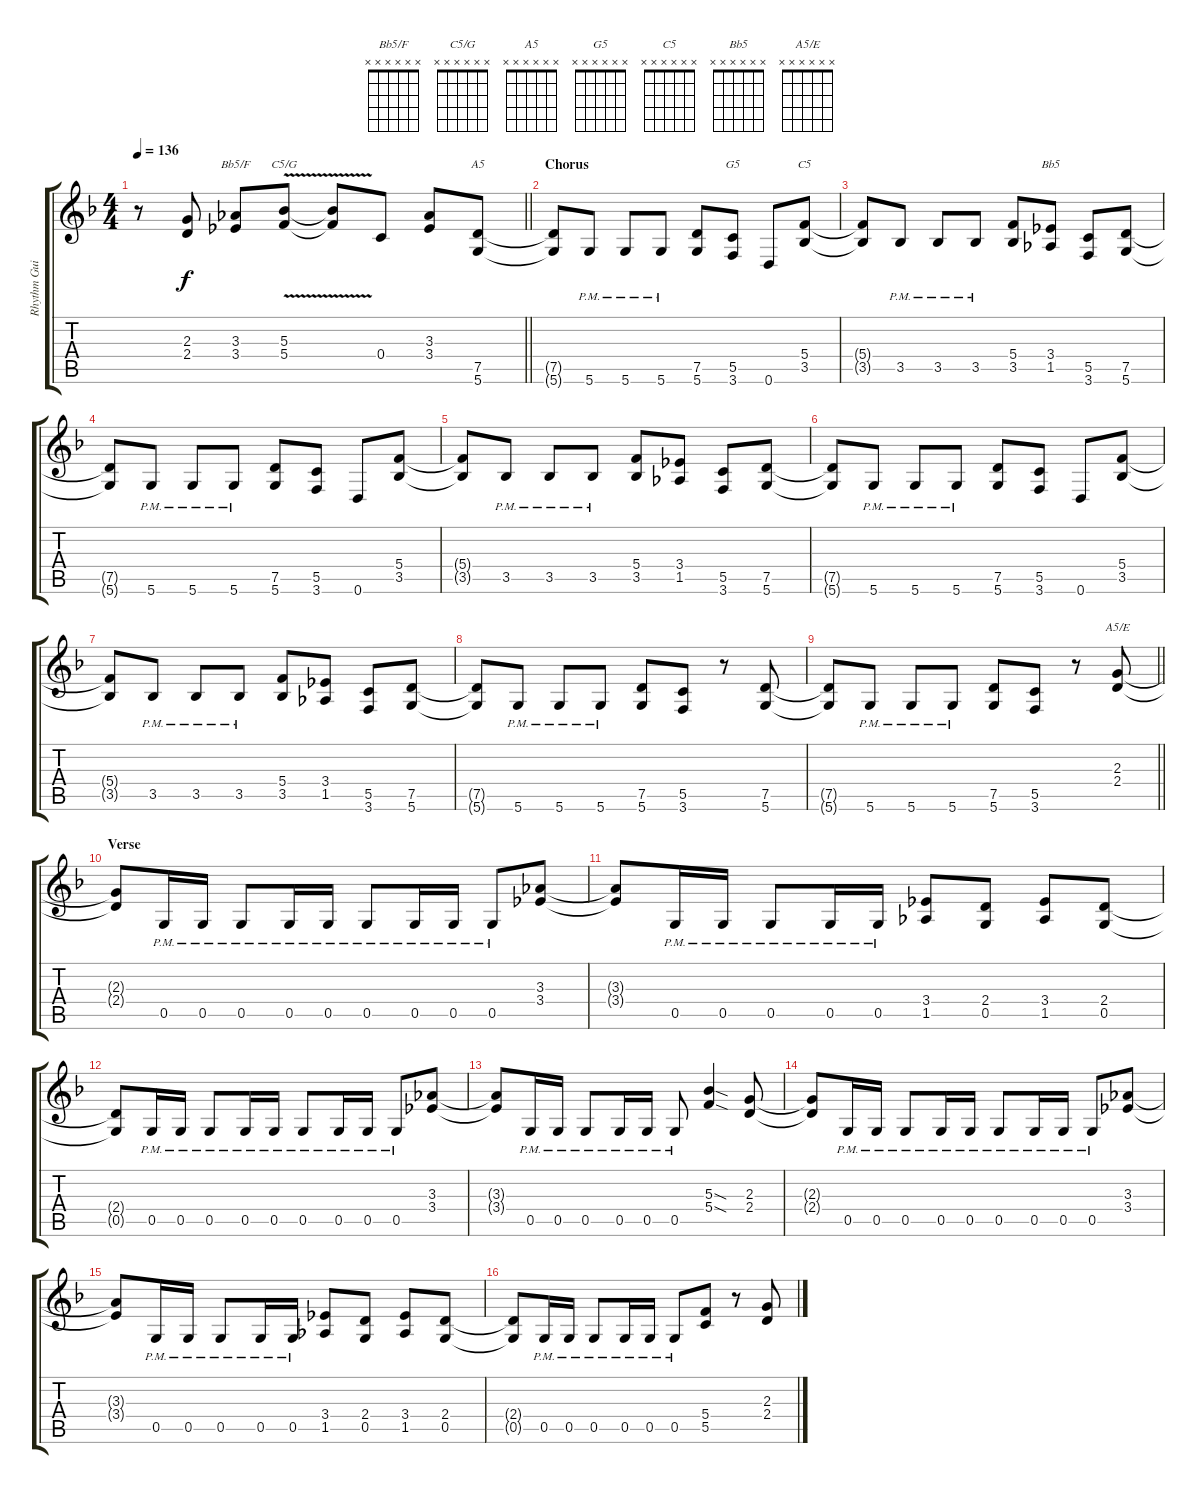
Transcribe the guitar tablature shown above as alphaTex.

\track ("Rhythm Guitar 1" "Rhythm Gui") {instrument distortionguitar}
\staff {score tabs}
\tuning (D4 A3 F3 C3 G2 D2) {hide}
\chord ("Bb5/F" x x x x x x)
\chord ("C5/G" x x x x x x)
\chord ("A5" x x x x x x)
\chord ("G5" x x x x x x)
\chord ("C5" x x x x x x)
\chord ("Bb5" x x x x x x)
\chord ("A5/E" x x x x x x)
\ts (4 4)
\tempo 136
\clef g2
\barLineRight lightlight
\ks dminor
r.8{dy f} (2.3 2.4).8 (3.3 3.4).8{ch "Bb5/F"} (5.3{v} 5.4{v}).8{ch "C5/G"} (5.3{v t} 5.4{v t}).8 0.4.8 (3.3 3.4).8 (7.5 5.6).8{ch "A5"} |
\section ("" "Chorus")
(7.5{t} 5.6{t}).8 5.6{pm}.8 5.6{pm}.8 5.6{pm}.8 (7.5 5.6).8 (5.5 3.6).8{ch "G5"} 0.6.8 (5.4 3.5).8{ch "C5"} |
(5.4{t} 3.5{t}).8 3.5{pm}.8 3.5{pm}.8 3.5{pm}.8 (5.4 3.5).8 (3.4 1.5).8{ch "Bb5"} (5.5 3.6).8 (7.5 5.6).8 |
(7.5{t} 5.6{t}).8 5.6{pm}.8 5.6{pm}.8 5.6{pm}.8 (7.5 5.6).8 (5.5 3.6).8 0.6.8 (5.4 3.5).8 |
(5.4{t} 3.5{t}).8 3.5{pm}.8 3.5{pm}.8 3.5{pm}.8 (5.4 3.5).8 (3.4 1.5).8 (5.5 3.6).8 (7.5 5.6).8 |
(7.5{t} 5.6{t}).8 5.6{pm}.8 5.6{pm}.8 5.6{pm}.8 (7.5 5.6).8 (5.5 3.6).8 0.6.8 (5.4 3.5).8 |
(5.4{t} 3.5{t}).8 3.5{pm}.8 3.5{pm}.8 3.5{pm}.8 (5.4 3.5).8 (3.4 1.5).8 (5.5 3.6).8 (7.5 5.6).8 |
(7.5{t} 5.6{t}).8 5.6{pm}.8 5.6{pm}.8 5.6{pm}.8 (7.5 5.6).8 (5.5 3.6).8 r.8 (7.5 5.6).8 |
\barLineRight lightlight
(7.5{t} 5.6{t}).8 5.6{pm}.8 5.6{pm}.8 5.6{pm}.8 (7.5 5.6).8 (5.5 3.6).8 r.8 (2.3 2.4).8{ch "A5/E"} |
\section ("" "Verse")
(2.3{t} 2.4{t}).8 0.5{pm}.16 0.5{pm}.16 0.5{pm}.8 0.5{pm}.16 0.5{pm}.16 0.5{pm}.8 0.5{pm}.16 0.5{pm}.16 0.5{pm}.8 (3.3 3.4).8 |
(3.3{t} 3.4{t}).8 0.5{pm}.16 0.5{pm}.16 0.5{pm}.8 0.5{pm}.16 0.5{pm}.16 (3.4 1.5).8 (2.4 0.5).8 (3.4 1.5).8 (2.4 0.5).8 |
(2.4{t} 0.5{t}).8 0.5{pm}.16 0.5{pm}.16 0.5{pm}.8 0.5{pm}.16 0.5{pm}.16 0.5{pm}.8 0.5{pm}.16 0.5{pm}.16 0.5{pm}.8 (3.3 3.4).8 |
(3.3{t} 3.4{t}).8 0.5{pm}.16 0.5{pm}.16 0.5{pm}.8 0.5{pm}.16 0.5{pm}.16 0.5{pm}.8 (5.3{sod} 5.4{sod}).4 (2.3 2.4).8 |
(2.3{t} 2.4{t}).8 0.5{pm}.16 0.5{pm}.16 0.5{pm}.8 0.5{pm}.16 0.5{pm}.16 0.5{pm}.8 0.5{pm}.16 0.5{pm}.16 0.5{pm}.8 (3.3 3.4).8 |
(3.3{t} 3.4{t}).8 0.5{pm}.16 0.5{pm}.16 0.5{pm}.8 0.5{pm}.16 0.5{pm}.16 (3.4 1.5).8 (2.4 0.5).8 (3.4 1.5).8 (2.4 0.5).8 |
(2.4{t} 0.5{t}).8 0.5{pm}.16 0.5{pm}.16 0.5{pm}.8 0.5{pm}.16 0.5{pm}.16 0.5{pm}.8 (5.4 5.5).8 r.8 (2.3 2.4).8
